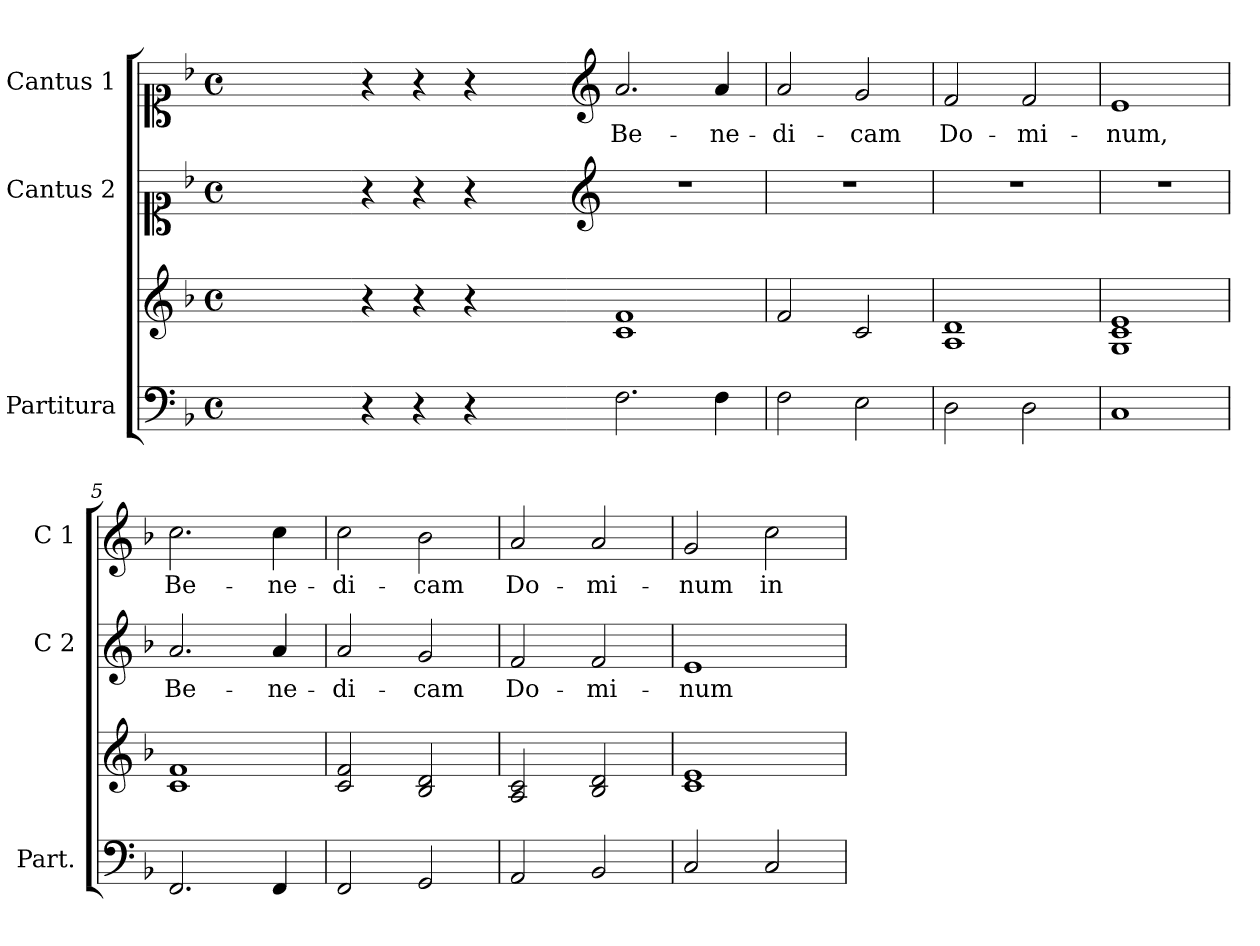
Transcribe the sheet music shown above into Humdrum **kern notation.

**kern	**kern	**kern	**text	**kern	**text
*part3	*part3	*part2	*part2	*part1	*part1
*staff4	*staff3	*staff2	*staff2	*staff1	*staff1
*I"Partitura	*	*I"Cantus 2	*	*I"Cantus 1	*
*I'Part.	*	*I'C 2	*	*I'C 1	*
*clefF4	*clefG2	*clefC1	*	*clefC1	*
*k[b-]	*k[b-]	*k[b-]	*	*k[b-]	*
*F:	*F:	*F:	*	*F:	*
*M4/4	*M4/4	*M4/4	*	*M4/4	*
*met(c)	*met(c)	*met(c)	*	*met(c)	*
=	=	=	=	=	=
1ryy	1ryy	1ryy	.	1ryy	.
=1X-	=1X-	=1X-	=1X-	=1X-	=1X-
4r	4r	4r	.	4r	.
4r	4r	4r	.	4r	.
4r	4r	4r	.	4r	.
4ryy	4ryy	4ryy	.	4ryy	.
=1-	=1-	=1-	=1-	=1-	=1-
*	*	*clefG2	*	*clefG2	*
!	!	!	!	!	!LO:LY:b
2.F\	1c! 1f!	1r	.	2.a/	Be-
!	!	!	!	!	!LO:LY:b
4F\	.	.	.	4a/	-ne-
=2	=2	=2	=2	=2	=2
!	!	!	!	!	!LO:LY:b
2F\	2f!/	1r	.	2a/	-di-
!	!	!	!	!	!LO:LY:b
2E\	2c!/	.	.	2g/	-cam
=3	=3	=3	=3	=3	=3
!	!	!	!	!	!LO:LY:b
2D\	1A! 1d!	1r	.	2f/	Do-
!	!	!	!	!	!LO:LY:b
2D\	.	.	.	2f/	-mi-
=4	=4	=4	=4	=4	=4
!	!	!	!	!	!LO:LY:b
1C	1G! 1c! 1e!	1r	.	1e	-num,
=5	=5	=5	=5	=5	=5
!	!	!	!LO:LY:b	!	!
!	!	!	!	!	!LO:LY:b
2.FF/	1c! 1f!	2.a/	Be-	2.cc\	Be-
!	!	!	!LO:LY:b	!	!
!	!	!	!	!	!LO:LY:b
4FF/	.	4a/	-ne-	4cc\	-ne-
=6	=6	=6	=6	=6	=6
!	!	!	!LO:LY:b	!	!
!	!	!	!	!	!LO:LY:b
2FF/	2c!/ 2f!/	2a/	-di-	2cc\	-di-
!	!	!	!LO:LY:b	!	!
!	!	!	!	!	!LO:LY:b
2GG/	2B-!/ 2d!/	2g/	-cam	2b-\	-cam
=7	=7	=7	=7	=7	=7
!	!	!	!LO:LY:b	!	!
!	!	!	!	!	!LO:LY:b
2AA/	2A!/ 2c!/	2f/	Do-	2a/	Do-
!	!	!	!LO:LY:b	!	!
!	!	!	!	!	!LO:LY:b
2BB-/	2B-!/ 2d!/	2f/	-mi-	2a/	-mi-
!!LO:LB:g=z
=8	=8	=8	=8	=8	=8
!	!	!	!LO:LY:b	!	!
!	!	!	!	!	!LO:LY:b
2C/	1c! 1e!	1e	-num	2g/	-num
!	!	!	!	!	!LO:LY:b
2C/	.	.	.	2cc\	in
=	=	=	=	=	=
*-	*-	*-	*-	*-	*-
